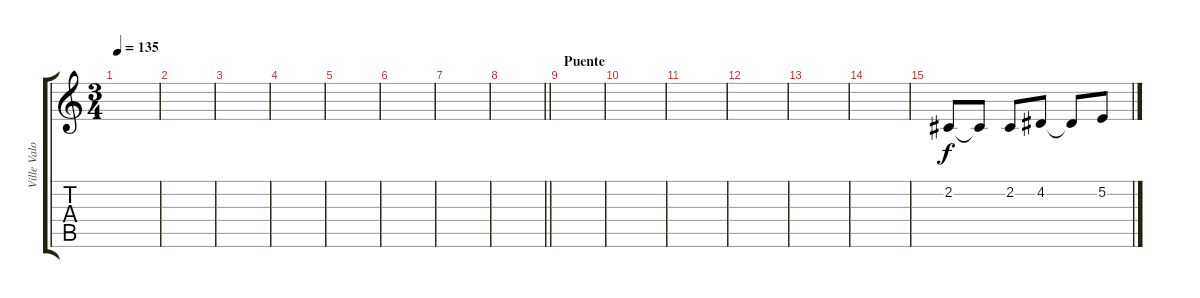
\track ("Ville Valo (segundas)" "Ville Valo") {instrument fx7echoes}
\staff {score tabs}
\tuning (E4 B3 G3 D3 A2 E2) {hide}
\ts (3 4)
\tempo 135
\clef g2
\ks c
|
|
|
|
|
|
|
\barLineRight lightlight
|
\section ("" "Puente")
|
|
|
|
|
|
2.2.8 2.2{t}.8 2.2.8 4.2.8 4.2{t}.8 5.2.8
